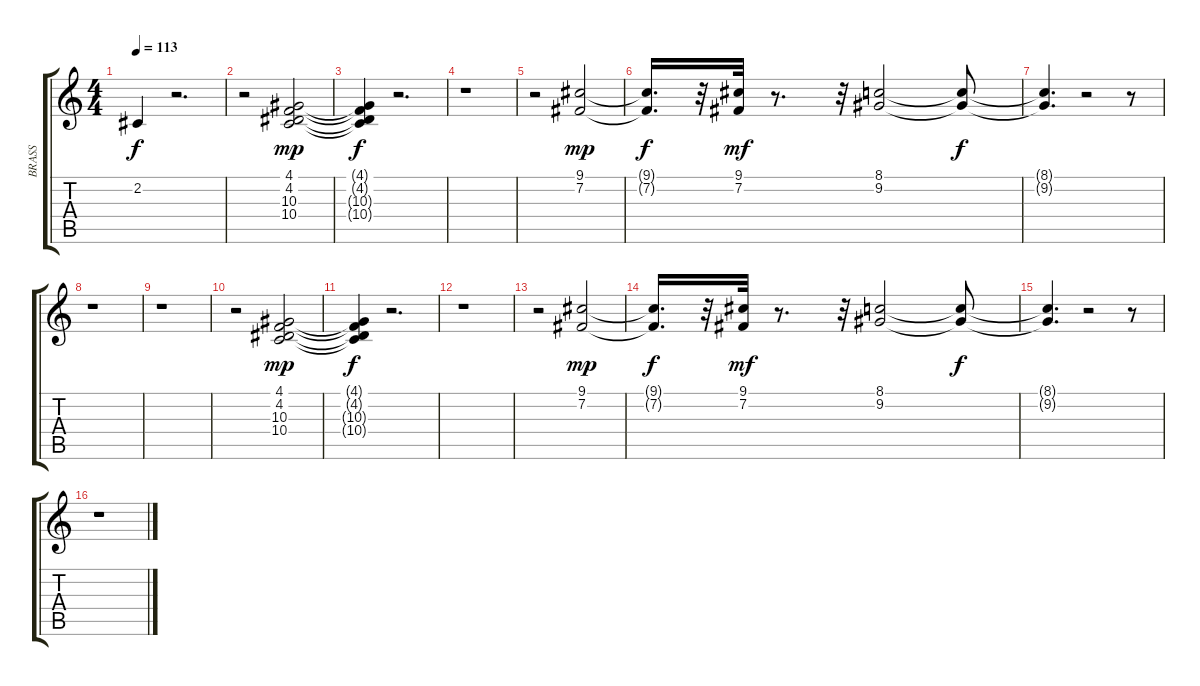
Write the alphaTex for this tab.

\track ("BRASS" "BRASS") {instrument lead2sawtooth}
\staff {score tabs}
\tuning (E4 B3 G3 D3 A2 E2) {hide}
\ts (4 4)
\tempo 113
\clef g2
\ks c
2.2{t}.4{dy f} r.2{d} |
r.2 (4.1 4.2 10.3 10.4).2{dy mp} |
(4.1{t} 4.2{t} 10.3{t} 10.4{t}).4{dy f} r.2{d} |
r.1 |
r.2 (9.1 7.2).2{dy mp} |
(9.1{t} 7.2{t}).16{d dy f} r.32 (9.1 7.2).32{dy mf} r.8{d} r.32 (8.1 9.2).2 (8.1{t} 9.2{t}).8{dy f} |
(8.1{t} 9.2{t}).4{d} r.2 r.8 |
r.1 |
r.1 |
r.2 (4.1 4.2 10.3 10.4).2{dy mp} |
(4.1{t} 4.2{t} 10.3{t} 10.4{t}).4{dy f} r.2{d} |
r.1 |
r.2 (9.1 7.2).2{dy mp} |
(9.1{t} 7.2{t}).16{d dy f} r.32 (9.1 7.2).32{dy mf} r.8{d} r.32 (8.1 9.2).2 (8.1{t} 9.2{t}).8{dy f} |
(8.1{t} 9.2{t}).4{d} r.2 r.8 |
r.1
